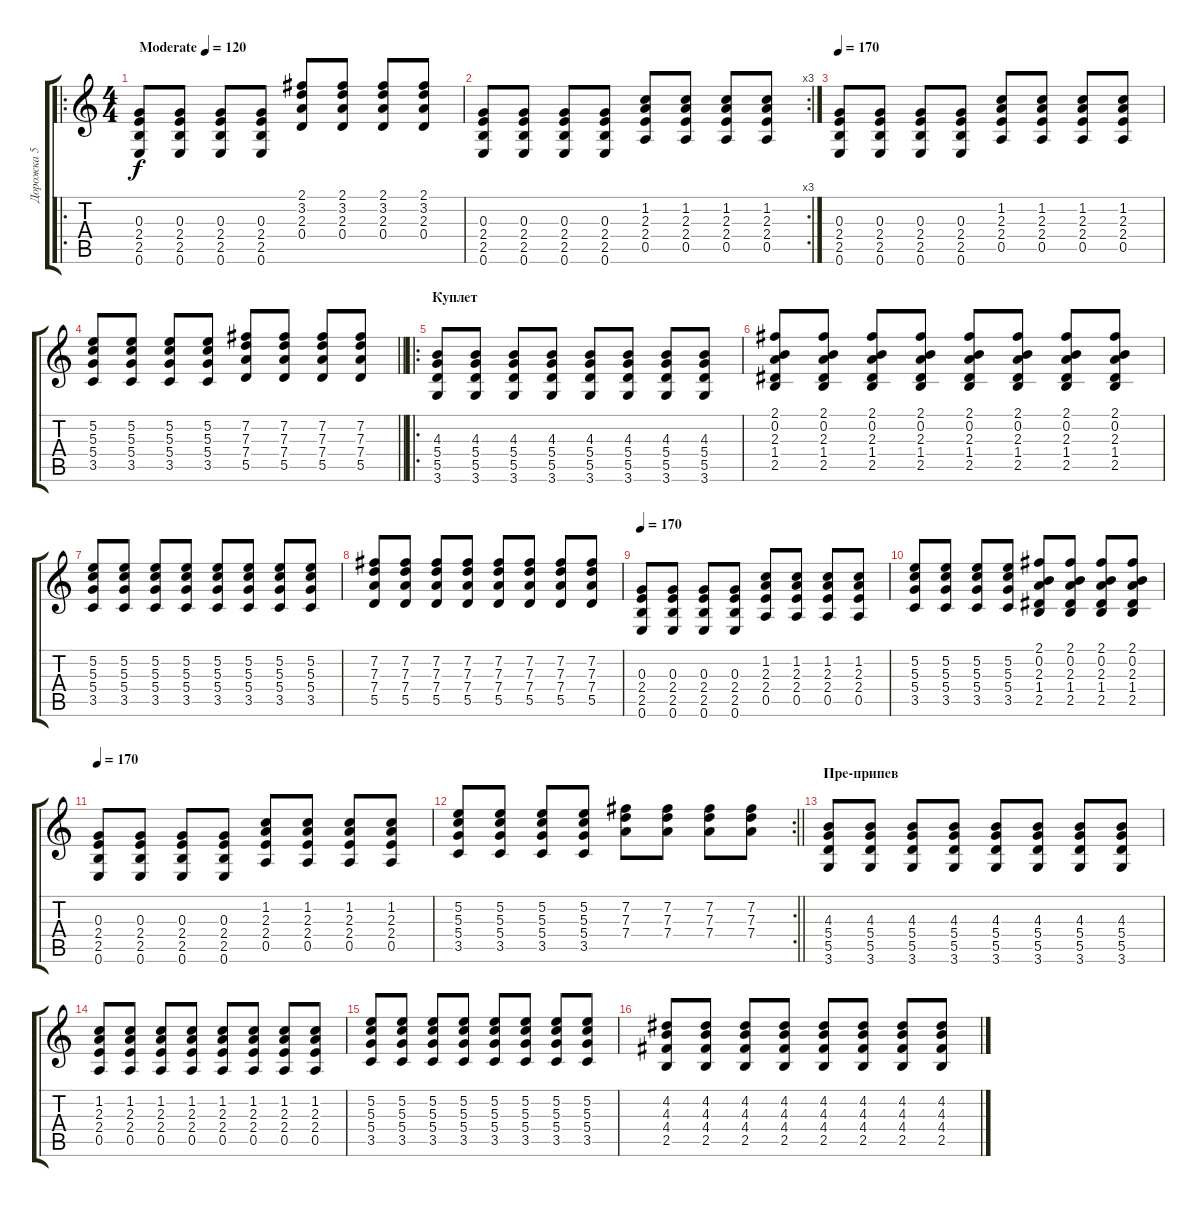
\track ("Дорожка 5" "Дорожка 5") {instrument distortionguitar}
\staff {score tabs}
\tuning (E4 B3 G3 D3 A2 E2) {hide}
\ro
\ts (4 4)
\tempo (120 "Moderate")
\tempo 170
\tempo (120 "Moderate")
\clef g2
\ks c
(0.3 2.4 2.5 0.6).8{dy f instrument distortionguitar} (0.3 2.4 2.5 0.6).8 (0.3 2.4 2.5 0.6).8 (0.3 2.4 2.5 0.6).8 (2.1 3.2 2.3 0.4).8 (2.1 3.2 2.3 0.4).8 (2.1 3.2 2.3 0.4).8 (2.1 3.2 2.3 0.4).8 |
\rc 3
(0.3 2.4 2.5 0.6).8 (0.3 2.4 2.5 0.6).8 (0.3 2.4 2.5 0.6).8 (0.3 2.4 2.5 0.6).8 (1.2 2.3 2.4 0.5).8 (1.2 2.3 2.4 0.5).8 (1.2 2.3 2.4 0.5).8 (1.2 2.3 2.4 0.5).8 |
\tempo 170
(0.3 2.4 2.5 0.6).8 (0.3 2.4 2.5 0.6).8 (0.3 2.4 2.5 0.6).8 (0.3 2.4 2.5 0.6).8 (1.2 2.3 2.4 0.5).8 (1.2 2.3 2.4 0.5).8 (1.2 2.3 2.4 0.5).8 (1.2 2.3 2.4 0.5).8 |
\barLineRight lightlight
(5.2 5.3 5.4 3.5).8 (5.2 5.3 5.4 3.5).8 (5.2 5.3 5.4 3.5).8 (5.2 5.3 5.4 3.5).8 (7.2 7.3 7.4 5.5).8 (7.2 7.3 7.4 5.5).8 (7.2 7.3 7.4 5.5).8 (7.2 7.3 7.4 5.5).8 |
\ro
\section ("" "Куплет")
(4.3 5.4 5.5 3.6).8 (4.3 5.4 5.5 3.6).8 (4.3 5.4 5.5 3.6).8 (4.3 5.4 5.5 3.6).8 (4.3 5.4 5.5 3.6).8 (4.3 5.4 5.5 3.6).8 (4.3 5.4 5.5 3.6).8 (4.3 5.4 5.5 3.6).8 |
(2.1 0.2 2.3 1.4 2.5).8 (2.1 0.2 2.3 1.4 2.5).8 (2.1 0.2 2.3 1.4 2.5).8 (2.1 0.2 2.3 1.4 2.5).8 (2.1 0.2 2.3 1.4 2.5).8 (2.1 0.2 2.3 1.4 2.5).8 (2.1 0.2 2.3 1.4 2.5).8 (2.1 0.2 2.3 1.4 2.5).8 |
(5.2 5.3 5.4 3.5).8 (5.2 5.3 5.4 3.5).8 (5.2 5.3 5.4 3.5).8 (5.2 5.3 5.4 3.5).8 (5.2 5.3 5.4 3.5).8 (5.2 5.3 5.4 3.5).8 (5.2 5.3 5.4 3.5).8 (5.2 5.3 5.4 3.5).8 |
(7.2 7.3 7.4 5.5).8 (7.2 7.3 7.4 5.5).8 (7.2 7.3 7.4 5.5).8 (7.2 7.3 7.4 5.5).8 (7.2 7.3 7.4 5.5).8 (7.2 7.3 7.4 5.5).8 (7.2 7.3 7.4 5.5).8 (7.2 7.3 7.4 5.5).8 |
\tempo 170
(0.3 2.4 2.5 0.6).8 (0.3 2.4 2.5 0.6).8 (0.3 2.4 2.5 0.6).8 (0.3 2.4 2.5 0.6).8 (1.2 2.3 2.4 0.5).8 (1.2 2.3 2.4 0.5).8 (1.2 2.3 2.4 0.5).8 (1.2 2.3 2.4 0.5).8 |
(5.2 5.3 5.4 3.5).8 (5.2 5.3 5.4 3.5).8 (5.2 5.3 5.4 3.5).8 (5.2 5.3 5.4 3.5).8 (2.1 0.2 2.3 1.4 2.5).8 (2.1 0.2 2.3 1.4 2.5).8 (2.1 0.2 2.3 1.4 2.5).8 (2.1 0.2 2.3 1.4 2.5).8 |
\tempo 170
(0.3 2.4 2.5 0.6).8 (0.3 2.4 2.5 0.6).8 (0.3 2.4 2.5 0.6).8 (0.3 2.4 2.5 0.6).8 (1.2 2.3 2.4 0.5).8 (1.2 2.3 2.4 0.5).8 (1.2 2.3 2.4 0.5).8 (1.2 2.3 2.4 0.5).8 |
\rc 2
\barLineRight lightlight
(5.2 5.3 5.4 3.5).8 (5.2 5.3 5.4 3.5).8 (5.2 5.3 5.4 3.5).8 (5.2 5.3 5.4 3.5).8 (7.2 7.3 7.4).8 (7.2 7.3 7.4).8 (7.2 7.3 7.4).8 (7.2 7.3 7.4).8 |
\section ("" "Пре-припев")
(4.3 5.4 5.5 3.6).8 (4.3 5.4 5.5 3.6).8 (4.3 5.4 5.5 3.6).8 (4.3 5.4 5.5 3.6).8 (4.3 5.4 5.5 3.6).8 (4.3 5.4 5.5 3.6).8 (4.3 5.4 5.5 3.6).8 (4.3 5.4 5.5 3.6).8 |
(1.2 2.3 2.4 0.5).8 (1.2 2.3 2.4 0.5).8 (1.2 2.3 2.4 0.5).8 (1.2 2.3 2.4 0.5).8 (1.2 2.3 2.4 0.5).8 (1.2 2.3 2.4 0.5).8 (1.2 2.3 2.4 0.5).8 (1.2 2.3 2.4 0.5).8 |
(5.2 5.3 5.4 3.5).8 (5.2 5.3 5.4 3.5).8 (5.2 5.3 5.4 3.5).8 (5.2 5.3 5.4 3.5).8 (5.2 5.3 5.4 3.5).8 (5.2 5.3 5.4 3.5).8 (5.2 5.3 5.4 3.5).8 (5.2 5.3 5.4 3.5).8 |
(4.2 4.3 4.4 2.5).8 (4.2 4.3 4.4 2.5).8 (4.2 4.3 4.4 2.5).8 (4.2 4.3 4.4 2.5).8 (4.2 4.3 4.4 2.5).8 (4.2 4.3 4.4 2.5).8 (4.2 4.3 4.4 2.5).8 (4.2 4.3 4.4 2.5).8
